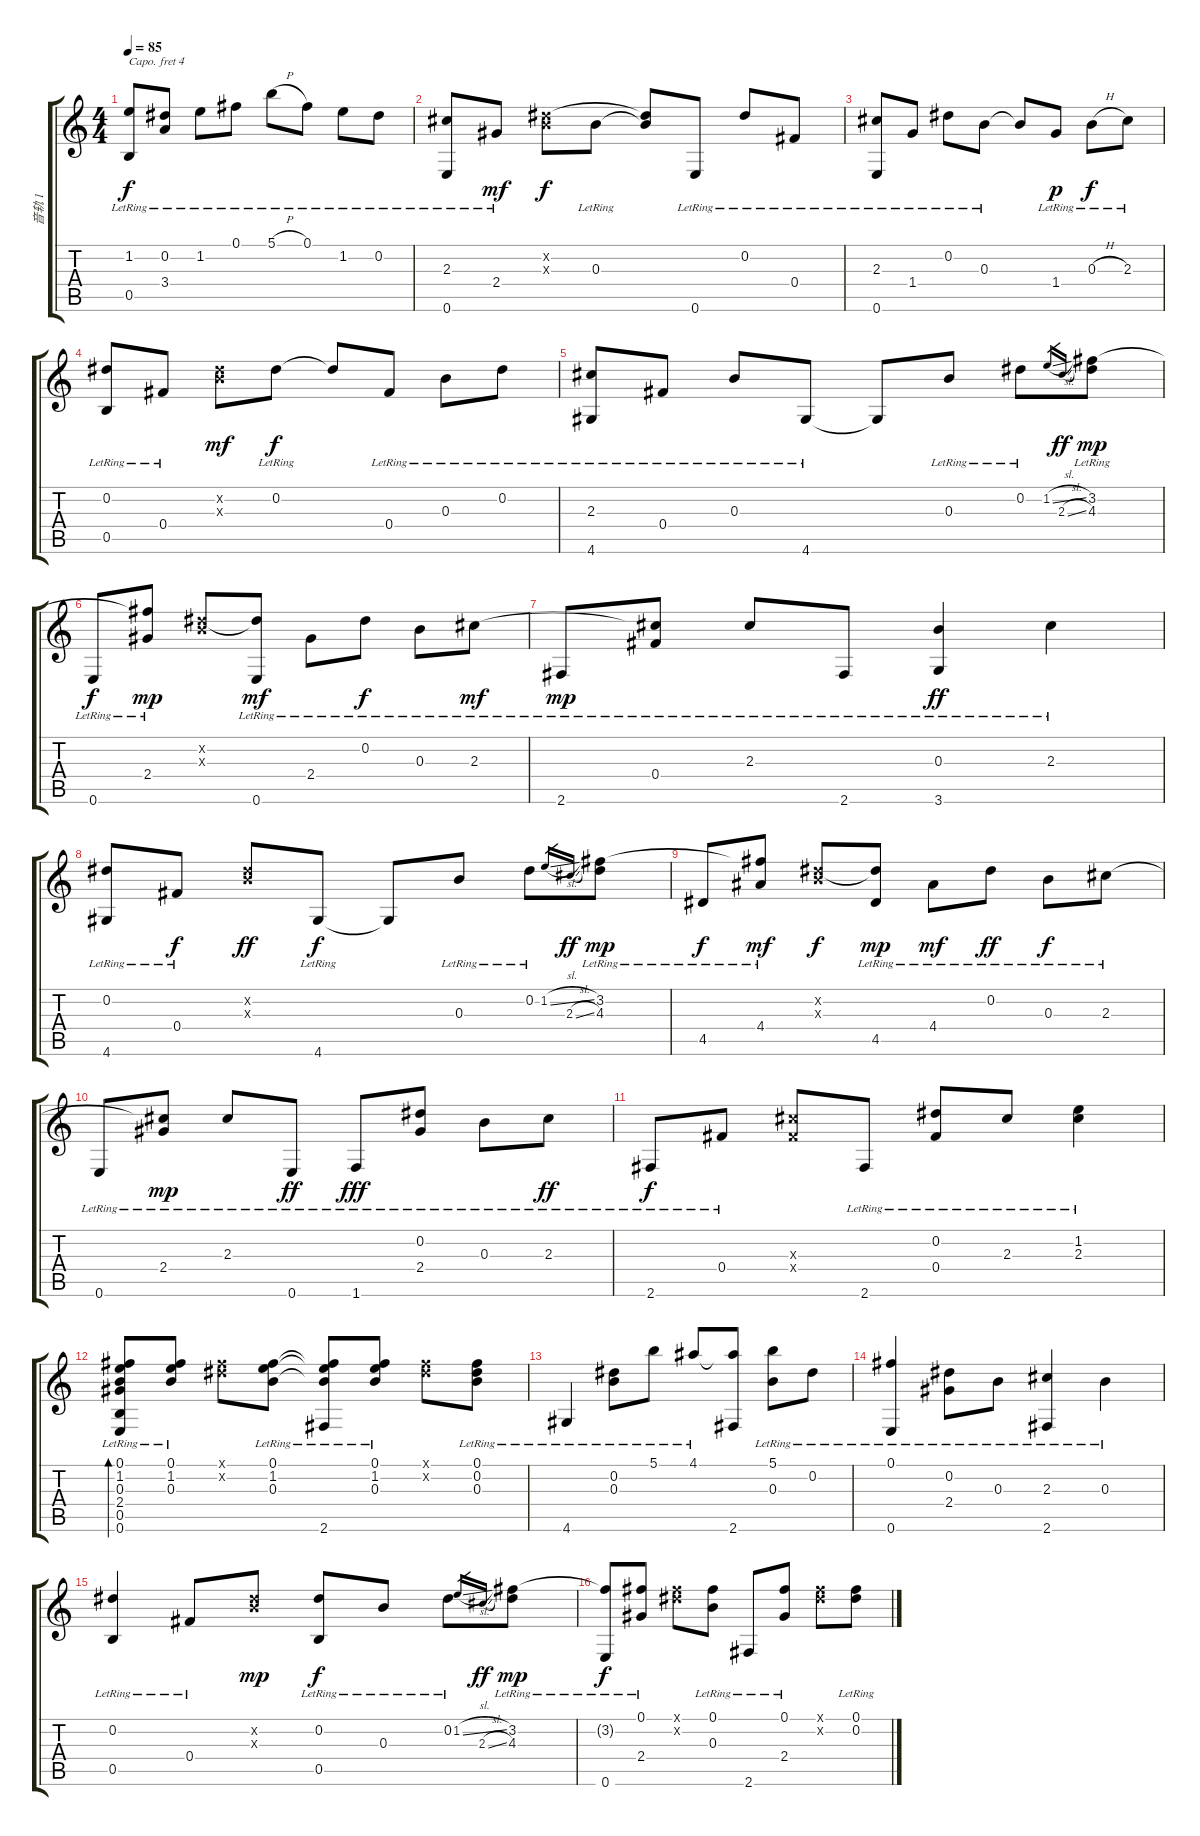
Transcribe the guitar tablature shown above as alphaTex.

\track ("音轨 1" "音轨 1") {instrument acousticguitarnylon}
\staff {score tabs}
\capo 4
\tuning (D4 B3 G3 D3 G2 C2) {hide}
\ts (4 4)
\tempo 85
\clef g2
\ks c
(1.2{lr} 0.5{lr}).8{dy f} (0.2{lr} 3.4{lr}).8 1.2{lr}.8 0.1{lr}.8 5.1{h lr}.8 0.1{lr}.8 1.2{lr}.8 0.2{lr}.8 |
(2.3{lr} 0.6{lr}).8 2.4{lr}.8{dy mf} (0.2{x} 0.3{x}).8{dy f} 0.3{lr}.8 (0.2{t} 0.3{t}).8 0.6{lr}.8 0.2{lr}.8 0.4{lr}.8 |
(2.3{lr} 0.6{lr}).8 1.4{lr}.8 0.2{lr}.8 0.3{lr}.8 0.3{t}.8 1.4{lr}.8{dy p} 0.3{h lr}.8{dy f} 2.3{lr}.8 |
(0.2{lr} 0.5{lr}).8 0.4{lr}.8 (0.2{x} 0.3{x}).8{dy mf} 0.2{lr}.8{dy f} 0.2{t}.8 0.4{lr}.8 0.3{lr}.8 0.2{lr}.8 |
(2.3{lr} 4.6{lr}).8 0.4{lr}.8 0.3{lr}.8 4.6{lr}.8 4.6{t}.8 0.3{lr}.8 0.2{lr}.8 1.2{sl}.16{gr} 2.3{sl}.16{gr dy ff} (3.2{lr} 4.3).8{dy mp} |
0.6{lr}.8{dy f} (3.2{t} 2.4{lr}).8{dy mp} (0.2{x} 0.3{x}).8 (0.2{t} 0.6{lr}).8{dy mf} 2.4{lr}.8 0.2{lr}.8{dy f} 0.3{lr}.8 2.3{lr}.8{dy mf} |
2.6{lr}.8{dy mp} (2.3{t} 0.4{lr}).8 2.3{lr}.8 2.6{lr}.8 (0.3{lr} 3.6{lr}).4{dy ff} 2.3{lr}.4 |
(0.2{lr} 4.6{lr}).8 0.4{lr}.8{dy f} (0.2{x} 0.3{x}).8{dy ff} 4.6{lr}.8{dy f} 4.6{t}.8 0.3{lr}.8 0.2{lr}.8 1.2{sl}.16{gr} 2.3{sl}.16{gr dy ff} (3.2{lr} 4.3{lr}).8{dy mp} |
4.5{lr}.8{dy f} (3.2{t} 4.4{lr}).8{dy mf} (0.2{x} 0.3{x}).8{dy f} (0.2{t} 4.5{lr}).8{dy mp} 4.4{lr}.8{dy mf} 0.2{lr}.8{dy ff} 0.3{lr}.8{dy f} 2.3{lr}.8 |
0.6{lr}.8 (2.3{t} 2.4{lr}).8{dy mp} 2.3{lr}.8 0.6{lr}.8{dy ff} 1.6{lr}.8{dy fff} (0.2{lr} 2.4{lr}).8 0.3{lr}.8 2.3{lr}.8{dy ff} |
2.6{lr}.8{dy f} 0.4{lr}.8 (2.3{x} 0.4{x}).8 2.6{lr}.8 (0.2{lr} 0.4{lr}).8 2.3{lr}.8 (1.2{lr} 2.3{lr}).4 |
(0.1{lr} 1.2{lr} 0.3{lr} 2.4{lr} 0.5{lr} 0.6{lr}).8{bd 120} (0.1{lr} 1.2{lr} 0.3).8 (0.1{x} 0.2{x}).8 (0.1{lr} 1.2{lr} 0.3).8 (0.1{t} 1.2{t} 0.3{t} 2.6{lr}).8 (0.1{lr} 1.2{lr} 0.3{lr}).8 (0.1{x} 0.2{x}).8 (0.1{lr} 0.2{lr} 0.3{lr}).8 |
4.6{lr}.4 (0.2{lr} 0.3{lr}).8 5.1{lr}.8 4.1{lr}.8 (4.1{t} 2.6).8 (5.1{lr} 0.3{lr}).8 0.2{lr}.8 |
(0.1{lr} 0.6{lr}).4 (0.2{lr} 2.4{lr}).8 0.3{lr}.8 (2.3{lr} 2.6{lr}).4 0.3{lr}.4 |
(0.2{lr} 0.5{lr}).4 0.4{lr}.8 (0.2{x} 0.3{x}).8{dy mp} (0.2{lr} 0.5{lr}).8{dy f} 0.3{lr}.8 0.2{lr}.8 1.2{sl}.16{gr} 2.3{sl}.16{gr dy ff} (3.2{lr} 4.3{lr}).8{dy mp} |
(3.2{t} 0.6{lr}).8{dy f} (0.1{lr} 2.4{lr}).8 (0.1{x} 0.2{x}).8 (0.1{lr} 0.3{lr}).8 2.6{lr}.8 (0.1{lr} 2.4{lr}).8 (0.1{x} 0.2{x}).8 (0.1{lr} 0.2{lr}).8
